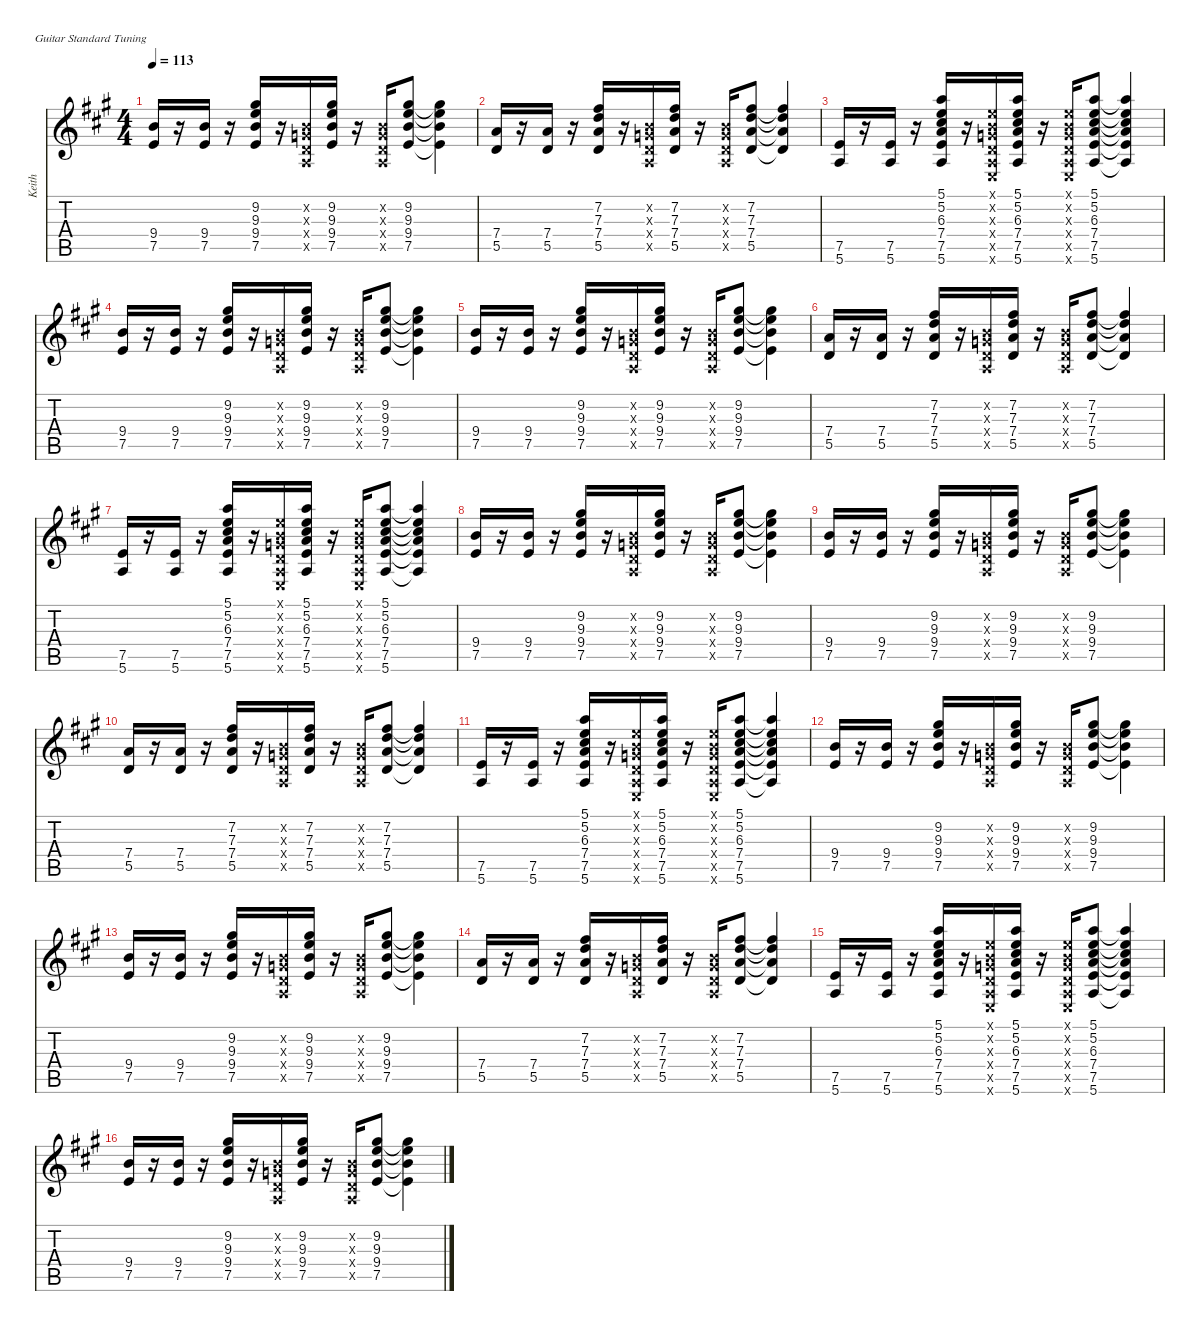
\defaultSystemsLayout 4
\hideDynamics
\bracketExtendMode nobrackets
\otherSystemsTrackNameOrientation horizontal
\track ("Keith Richards" "Keith") {instrument overdrivenguitar}
\staff {score tabs}
\tuning (E4 B3 G3 D3 A2 E2)
\ts (4 4)
\tempo 113
\clef g2
\ks a
(7.5 9.4).16{dy mf} r.16 (7.5 9.4).16 r.16 (7.5 9.4 9.3 9.2).16 r.16 (0.5{x} 0.4{x} 0.3{x} 0.2{x}).16 (7.5 9.4 9.3 9.2).16 r.16 (0.5{x} 0.4{x} 0.3{x} 0.2{x}).16 (7.5 9.4 9.3 9.2).8 (7.5{t} 9.4{t} 9.3{t} 9.2{t}).4 |
(5.5 7.4).16 r.16 (5.5 7.4).16 r.16 (5.5 7.4 7.3 7.2).16 r.16 (0.5{x} 0.4{x} 0.3{x} 0.2{x}).16 (5.5 7.4 7.3 7.2).16 r.16 (0.5{x} 0.4{x} 0.3{x} 0.2{x}).16 (5.5 7.4 7.3 7.2).8 (5.5{t} 7.4{t} 7.3{t} 7.2{t}).4 |
(5.6 7.5).16 r.16 (5.6 7.5).16 r.16 (5.6 7.5 7.4 6.3 5.2 5.1).16 r.16 (0.6{x} 0.5{x} 0.4{x} 0.3{x} 0.2{x} 0.1{x}).16 (5.6 7.5 7.4 6.3 5.2 5.1).16 r.16 (0.6{x} 0.5{x} 0.4{x} 0.3{x} 0.2{x} 0.1{x}).16 (5.6 7.5 7.4 6.3 5.2 5.1).8 (5.6{t} 7.5{t} 7.4{t} 6.3{t} 5.2{t} 5.1{t}).4 |
(7.5 9.4).16 r.16 (7.5 9.4).16 r.16 (7.5 9.4 9.3 9.2).16 r.16 (0.5{x} 0.4{x} 0.3{x} 0.2{x}).16 (7.5 9.4 9.3 9.2).16 r.16 (0.5{x} 0.4{x} 0.3{x} 0.2{x}).16 (7.5 9.4 9.3 9.2).8 (7.5{t} 9.4{t} 9.3{t} 9.2{t}).4 |
(7.5 9.4).16 r.16 (7.5 9.4).16 r.16 (7.5 9.4 9.3 9.2).16 r.16 (0.5{x} 0.4{x} 0.3{x} 0.2{x}).16 (7.5 9.4 9.3 9.2).16 r.16 (0.5{x} 0.4{x} 0.3{x} 0.2{x}).16 (7.5 9.4 9.3 9.2).8 (7.5{t} 9.4{t} 9.3{t} 9.2{t}).4 |
(5.5 7.4).16 r.16 (5.5 7.4).16 r.16 (5.5 7.4 7.3 7.2).16 r.16 (0.5{x} 0.4{x} 0.3{x} 0.2{x}).16 (5.5 7.4 7.3 7.2).16 r.16 (0.5{x} 0.4{x} 0.3{x} 0.2{x}).16 (5.5 7.4 7.3 7.2).8 (5.5{t} 7.4{t} 7.3{t} 7.2{t}).4 |
(5.6 7.5).16 r.16 (5.6 7.5).16 r.16 (5.6 7.5 7.4 6.3 5.2 5.1).16 r.16 (0.6{x} 0.5{x} 0.4{x} 0.3{x} 0.2{x} 0.1{x}).16 (5.6 7.5 7.4 6.3 5.2 5.1).16 r.16 (0.6{x} 0.5{x} 0.4{x} 0.3{x} 0.2{x} 0.1{x}).16 (5.6 7.5 7.4 6.3 5.2 5.1).8 (5.6{t} 7.5{t} 7.4{t} 6.3{t} 5.2{t} 5.1{t}).4 |
(7.5 9.4).16 r.16 (7.5 9.4).16 r.16 (7.5 9.4 9.3 9.2).16 r.16 (0.5{x} 0.4{x} 0.3{x} 0.2{x}).16 (7.5 9.4 9.3 9.2).16 r.16 (0.5{x} 0.4{x} 0.3{x} 0.2{x}).16 (7.5 9.4 9.3 9.2).8 (7.5{t} 9.4{t} 9.3{t} 9.2{t}).4 |
(7.5 9.4).16 r.16 (7.5 9.4).16 r.16 (7.5 9.4 9.3 9.2).16 r.16 (0.5{x} 0.4{x} 0.3{x} 0.2{x}).16 (7.5 9.4 9.3 9.2).16 r.16 (0.5{x} 0.4{x} 0.3{x} 0.2{x}).16 (7.5 9.4 9.3 9.2).8 (7.5{t} 9.4{t} 9.3{t} 9.2{t}).4 |
(5.5 7.4).16 r.16 (5.5 7.4).16 r.16 (5.5 7.4 7.3 7.2).16 r.16 (0.5{x} 0.4{x} 0.3{x} 0.2{x}).16 (5.5 7.4 7.3 7.2).16 r.16 (0.5{x} 0.4{x} 0.3{x} 0.2{x}).16 (5.5 7.4 7.3 7.2).8 (5.5{t} 7.4{t} 7.3{t} 7.2{t}).4 |
(5.6 7.5).16 r.16 (5.6 7.5).16 r.16 (5.6 7.5 7.4 6.3 5.2 5.1).16 r.16 (0.6{x} 0.5{x} 0.4{x} 0.3{x} 0.2{x} 0.1{x}).16 (5.6 7.5 7.4 6.3 5.2 5.1).16 r.16 (0.6{x} 0.5{x} 0.4{x} 0.3{x} 0.2{x} 0.1{x}).16 (5.6 7.5 7.4 6.3 5.2 5.1).8 (5.6{t} 7.5{t} 7.4{t} 6.3{t} 5.2{t} 5.1{t}).4 |
(7.5 9.4).16 r.16 (7.5 9.4).16 r.16 (7.5 9.4 9.3 9.2).16 r.16 (0.5{x} 0.4{x} 0.3{x} 0.2{x}).16 (7.5 9.4 9.3 9.2).16 r.16 (0.5{x} 0.4{x} 0.3{x} 0.2{x}).16 (7.5 9.4 9.3 9.2).8 (7.5{t} 9.4{t} 9.3{t} 9.2{t}).4 |
(7.5 9.4).16 r.16 (7.5 9.4).16 r.16 (7.5 9.4 9.3 9.2).16 r.16 (0.5{x} 0.4{x} 0.3{x} 0.2{x}).16 (7.5 9.4 9.3 9.2).16 r.16 (0.5{x} 0.4{x} 0.3{x} 0.2{x}).16 (7.5 9.4 9.3 9.2).8 (7.5{t} 9.4{t} 9.3{t} 9.2{t}).4 |
(5.5 7.4).16 r.16 (5.5 7.4).16 r.16 (5.5 7.4 7.3 7.2).16 r.16 (0.5{x} 0.4{x} 0.3{x} 0.2{x}).16 (5.5 7.4 7.3 7.2).16 r.16 (0.5{x} 0.4{x} 0.3{x} 0.2{x}).16 (5.5 7.4 7.3 7.2).8 (5.5{t} 7.4{t} 7.3{t} 7.2{t}).4 |
(5.6 7.5).16 r.16 (5.6 7.5).16 r.16 (5.6 7.5 7.4 6.3 5.2 5.1).16 r.16 (0.6{x} 0.5{x} 0.4{x} 0.3{x} 0.2{x} 0.1{x}).16 (5.6 7.5 7.4 6.3 5.2 5.1).16 r.16 (0.6{x} 0.5{x} 0.4{x} 0.3{x} 0.2{x} 0.1{x}).16 (5.6 7.5 7.4 6.3 5.2 5.1).8 (5.6{t} 7.5{t} 7.4{t} 6.3{t} 5.2{t} 5.1{t}).4 |
(7.5 9.4).16 r.16 (7.5 9.4).16 r.16 (7.5 9.4 9.3 9.2).16 r.16 (0.5{x} 0.4{x} 0.3{x} 0.2{x}).16 (7.5 9.4 9.3 9.2).16 r.16 (0.5{x} 0.4{x} 0.3{x} 0.2{x}).16 (7.5 9.4 9.3 9.2).8 (7.5{t} 9.4{t} 9.3{t} 9.2{t}).4
